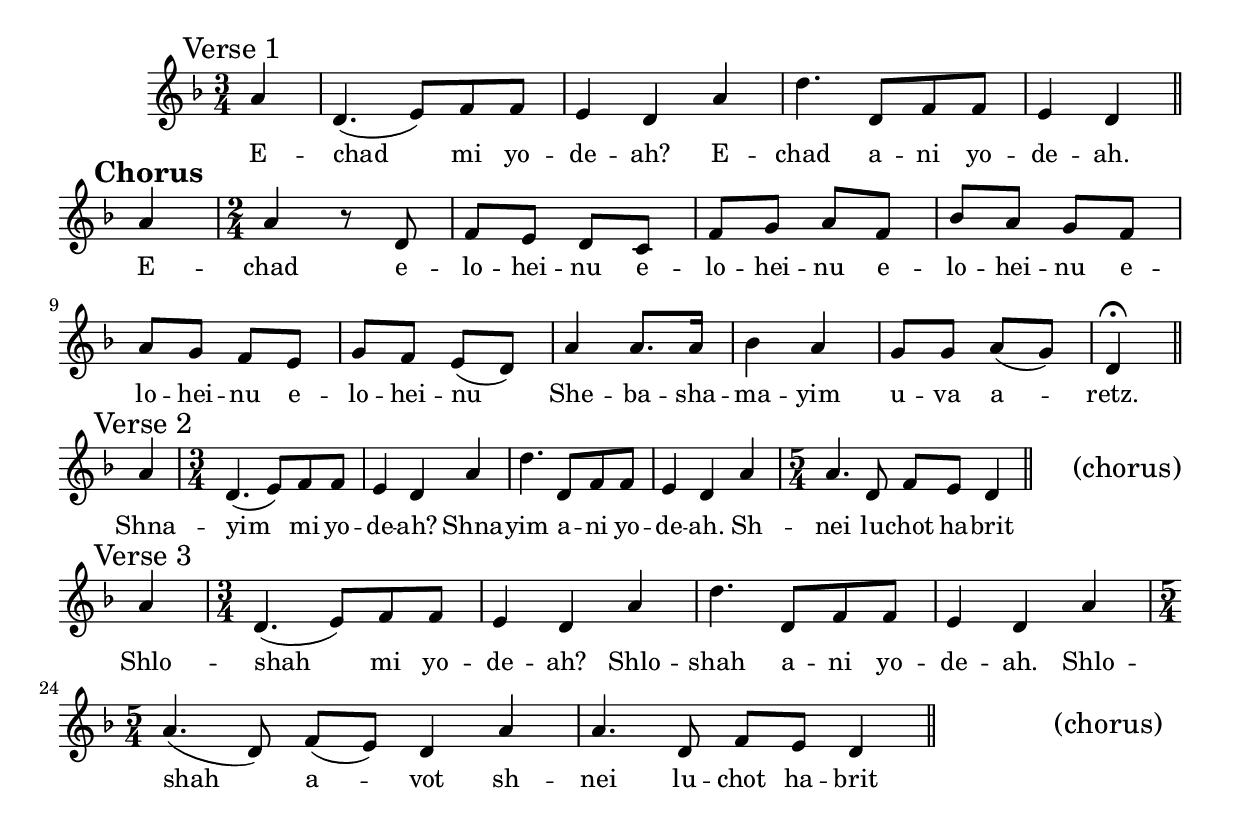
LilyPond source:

\version "2.13.54"

% TODO: fix notes
\include "defs.ly"

\layout {
  \context {
    \Score
    \override RehearsalMark #'break-align-symbols = #'(clef)
  }
}

<<
  \relative c' {
    \key f \major
    \time 3/4
    \mark "Verse 1"
    \partial 4 a'4
    | d,4.( e8) f f
    | e4 d a'
    | d4. d,8 f f
    | e4 d \bar "||" \break
    
    \mark \markup \bold Chorus
    a'4
    | \time 2/4 a r8 d,
    | f e d c
    | f g a f
    | bes a g f
    | a g f e
    | g f e( d)
    | a'4 a8. a16
    | bes4 a
    | g8 g a( g)
    | d4\fermata \bar "||"\break
    
    \mark "Verse 2"
    a'4
    \time 3/4
    | d,4.( e8) f f
    | e4 d a'
    | d4. d,8 f f
    | e4 d a'
    \time 5/4
    | a4. d,8 f e d4 \bar "||"
    \cadenzaOn
    \stopStaff
    s16
    \bar ""
    \once \override Score.RehearsalMark #'outside-staff-priority = ##f
    \once \override Score.RehearsalMark #'Y-offset = #ly:self-alignment-interface::y-aligned-on-self
    \once \override Score.RehearsalMark #'self-alignment-X = #LEFT
    \once \override Score.RehearsalMark #'self-alignment-Y = #CENTER
    \mark "(chorus)"
    s16
    \startStaff
    \cadenzaOff
    \bar "" \break
  
    \mark "Verse 3"
    \set Timing.measurePosition = #(ly:make-moment 4 4)
    a'4
    \time 3/4
    | d,4.( e8) f f
    | e4 d a'
    | d4. d,8 f f
    | e4 d a'
    \time 5/4
    | a4.( d,8) f( e) d4 a'
    | a4. d,8 f e d4 \bar "||"
    \cadenzaOn
    \stopStaff
    s16
    \bar ""
    \once \override Score.RehearsalMark #'outside-staff-priority = ##f
    %\once \override Score.RehearsalMark #'Y-offset = #ly:self-alignment-interface::y-aligned-on-self
    \once \override Score.RehearsalMark #'Y-offset = #-5
    \once \override Score.RehearsalMark #'self-alignment-X = #LEFT
    \once \override Score.RehearsalMark #'self-alignment-Y = #CENTER
    \mark "(chorus)"
    s16
    \cadenzaOff
   }
  \addlyrics {
    E -- chad mi yo -- de -- ah?
    E -- chad a -- ni yo -- de -- ah.
    
    E -- chad e -- lo -- hei -- nu
    e -- lo -- hei -- nu
    e -- lo -- hei -- nu
    e -- lo -- hei -- nu
    e -- lo -- hei -- nu
    She -- ba -- sha -- ma -- yim u -- va a -- retz.
    
    Shna -- yim mi yo -- de -- ah?
    Shna -- yim a -- ni yo -- de -- ah.
    Sh -- nei lu -- chot ha -- brit
    
    Shlo -- shah mi yo -- de -- ah?
    Shlo -- shah a -- ni yo -- de -- ah.
    Shlo -- shah a -- vot
    sh -- nei lu -- chot ha -- brit
  }
>>

%{
\markup \columns {
  \column {
    "1. Echad eloheinu"
    "2. Shnei luchot habrit"
    "3. Shloshah avot"
    "4. Arbah imahot"
    "5. Chamishah chumshei Torah"
    "6. Shishah sidrei Mishnah"
    "7. Shiva y’mei shabatah"
  }
  \column {
    "8. Shmonah y’mei milah"
    "9. Tishah chodshei leidah"
    "10. Asarah dibraya"
    "11. Achad asar kochvaya"
    "12. Shnem asar shivtaya"
    "13. Shloshah asar midaya"
  }
}
%}
